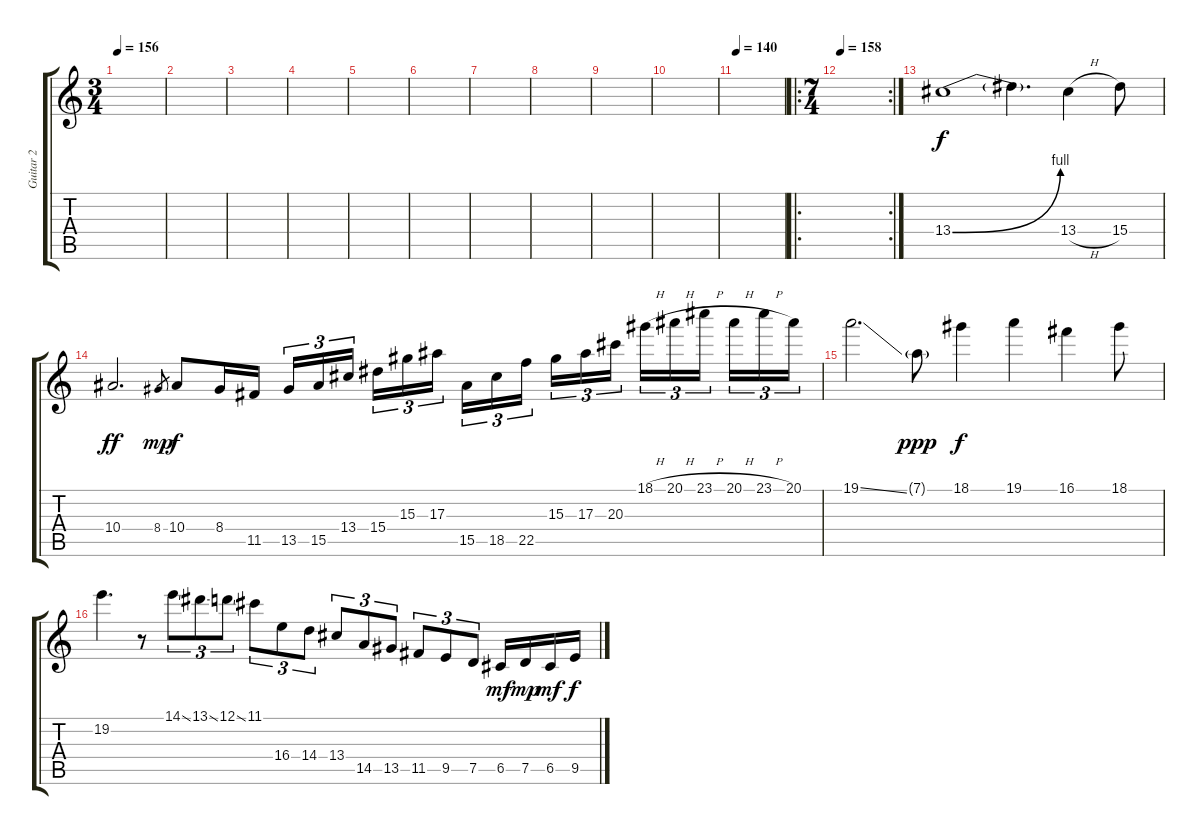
\track ("Guitar 2" "Guitar 2") {instrument distortionguitar}
\staff {score tabs}
\tuning (D4 A3 F3 C3 G2 D2) {hide}
\ts (3 4)
\tempo 156
\clef g2
\ks c
|
|
|
|
|
|
|
|
|
|
\tempo 140
|
\ro
\rc 2
\ts (7 4)
\tempo 158
|
13.4{be (bend 0 0 60 4)}.1 13.4{t}.4{d} 13.4{h}.4 15.4.8 |
10.4.2{d dy ff} 8.4.8{gr dy mp} 10.4.8{dy f} 8.4.16 11.5.16 13.5.16{tu (3 2)} 15.5.16{tu (3 2)} 13.4.16{tu (3 2)} 15.4.16{tu (3 2)} 15.3.16{tu (3 2)} 17.3.16{tu (3 2)} 15.5.16{tu (3 2)} 18.5.16{tu (3 2)} 22.5.16{tu (3 2)} 15.3.16{tu (3 2)} 17.3.16{tu (3 2)} 20.3.16{tu (3 2)} 18.1{h}.16{tu (3 2)} 20.1{h}.16{tu (3 2)} 23.1{h}.16{tu (3 2)} 20.1{h}.16{tu (3 2)} 23.1{h}.16{tu (3 2)} 20.1.16{tu (3 2)} |
19.1{ss}.2{d} 7.1{g}.8{dy ppp} 18.1.4{dy f} 19.1.4 16.1.4 18.1.8 |
19.2.4{d} r.8 14.1{ss}.8{tu (3 2)} 13.1{ss}.8{tu (3 2)} 12.1{ss}.8{tu (3 2)} 11.1.8{tu (3 2)} 16.4.8{tu (3 2)} 14.4.8{tu (3 2)} 13.4.8{tu (3 2)} 14.5.8{tu (3 2)} 13.5.8{tu (3 2)} 11.5.8{tu (3 2)} 9.5.8{tu (3 2)} 7.5.8{tu (3 2)} 6.5.16{dy mf} 7.5.16{dy mp} 6.5.16{dy mf} 9.5{h}.16{dy f}
